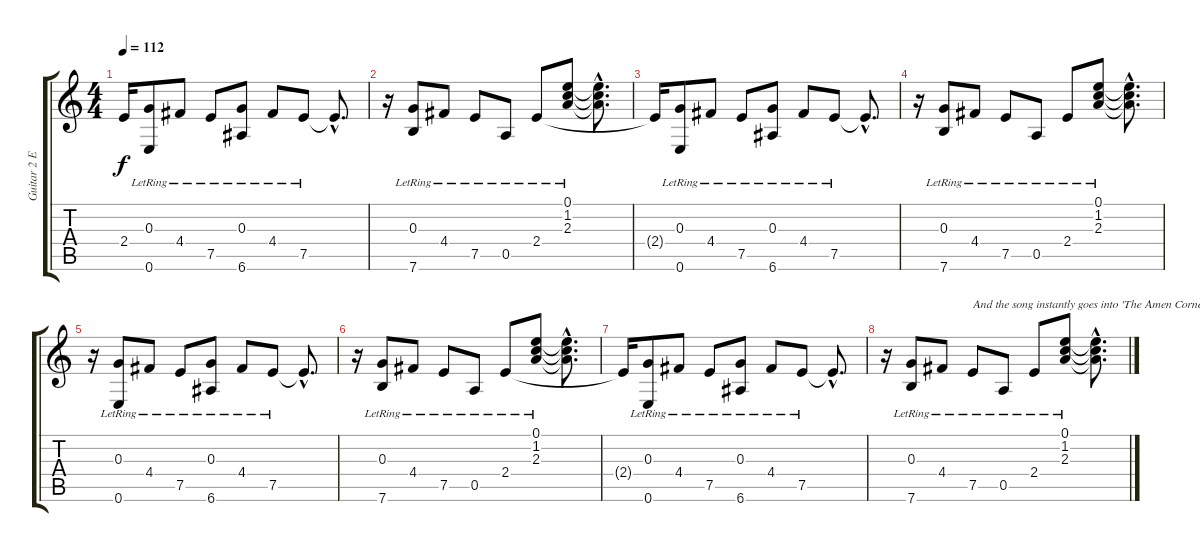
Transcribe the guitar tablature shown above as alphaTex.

\track ("Guitar 2 Echo" "Guitar 2 E") {instrument electricguitarjazz}
\staff {score tabs}
\tuning (E4 B3 G3 D3 A2 E2) {hide}
\ts (4 4)
\tempo 112
\clef g2
\ks c
2.4{t}.16{dy f} (0.3{lr} 0.6{lr}).8 4.4{lr}.8 7.5{lr}.8 (0.3{lr} 6.6{lr}).8 4.4{lr}.8 7.5{lr}.8 7.5{hac t}.8{d} |
r.16 (0.3{lr} 7.6{lr}).8 4.4{lr}.8 7.5{lr}.8 0.5{lr}.8 2.4{lr}.8 (0.1 1.2{lr} 2.3{lr}).8 (0.1{hac t} 1.2{hac t} 2.3{hac t}).8{d} |
2.4{t}.16 (0.3{lr} 0.6{lr}).8 4.4{lr}.8 7.5{lr}.8 (0.3{lr} 6.6{lr}).8 4.4{lr}.8 7.5{lr}.8 7.5{hac t}.8{d} |
r.16 (0.3{lr} 7.6{lr}).8 4.4{lr}.8 7.5{lr}.8 0.5{lr}.8 2.4{lr}.8 (0.1 1.2{lr} 2.3{lr}).8 (0.1{hac t} 1.2{hac t} 2.3{hac t}).8{d} |
r.16 (0.3{lr} 0.6{lr}).8 4.4{lr}.8 7.5{lr}.8 (0.3{lr} 6.6{lr}).8 4.4{lr}.8 7.5{lr}.8 7.5{hac t}.8{d} |
r.16 (0.3{lr} 7.6{lr}).8 4.4{lr}.8 7.5{lr}.8 0.5{lr}.8 2.4{lr}.8 (0.1 1.2{lr} 2.3{lr}).8 (0.1{hac t} 1.2{hac t} 2.3{hac t}).8{d} |
2.4{t}.16 (0.3{lr} 0.6{lr}).8 4.4{lr}.8 7.5{lr}.8 (0.3{lr} 6.6{lr}).8 4.4{lr}.8 7.5{lr}.8 7.5{hac t}.8{d} |
r.16 (0.3{lr} 7.6{lr}).8 4.4{lr}.8 7.5{lr}.8{txt "And the song instantly goes into 'The Amen Corner'"} 0.5{lr}.8 2.4{lr}.8 (0.1 1.2{lr} 2.3{lr}).8 (0.1{hac t} 1.2{hac t} 2.3{hac t}).8{d}
